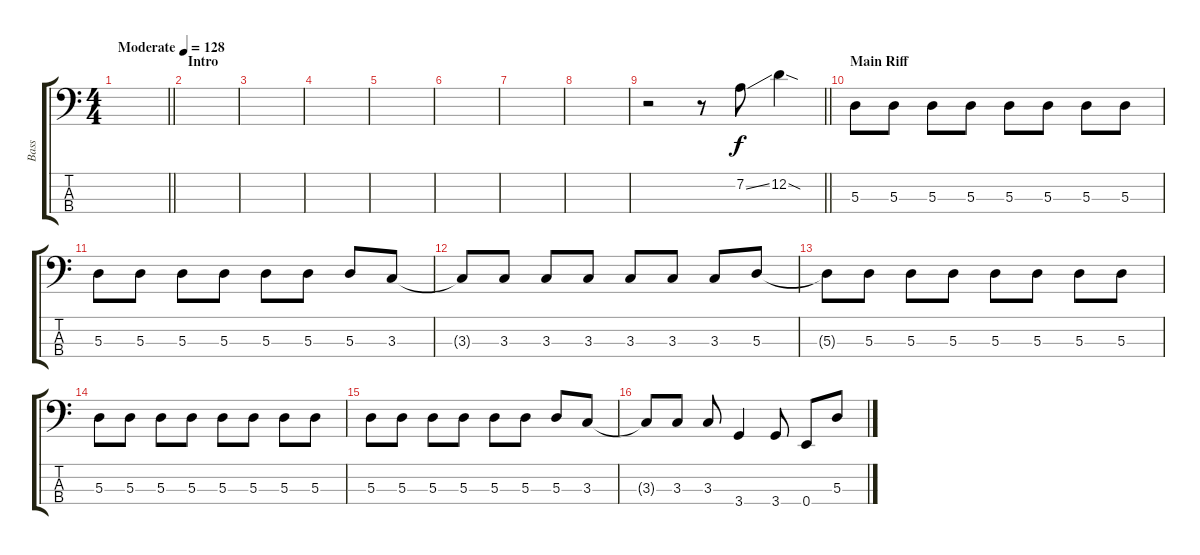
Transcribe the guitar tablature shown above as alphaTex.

\track ("Bass" "Bass") {instrument electricbasspick}
\staff {score tabs}
\tuning (G2 D2 A1 E1) {hide}
\ts (4 4)
\tempo (128 "Moderate")
\clef f4
\barLineRight lightlight
\ks c
|
\section ("" "Intro")
|
|
|
|
|
|
|
\barLineRight lightlight
r.2 r.8 7.2{ss}.8 12.2{sod}.4 |
\section ("" "Main Riff")
5.3.8 5.3.8 5.3.8 5.3.8 5.3.8 5.3.8 5.3.8 5.3.8 |
5.3.8 5.3.8 5.3.8 5.3.8 5.3.8 5.3.8 5.3.8 3.3.8 |
3.3{t}.8 3.3.8 3.3.8 3.3.8 3.3.8 3.3.8 3.3.8 5.3.8 |
5.3{t}.8 5.3.8 5.3.8 5.3.8 5.3.8 5.3.8 5.3.8 5.3.8 |
5.3.8 5.3.8 5.3.8 5.3.8 5.3.8 5.3.8 5.3.8 5.3.8 |
5.3.8 5.3.8 5.3.8 5.3.8 5.3.8 5.3.8 5.3.8 3.3.8 |
3.3{t}.8 3.3.8 3.3.8 3.4.4 3.4.8 0.4.8 5.3.8
